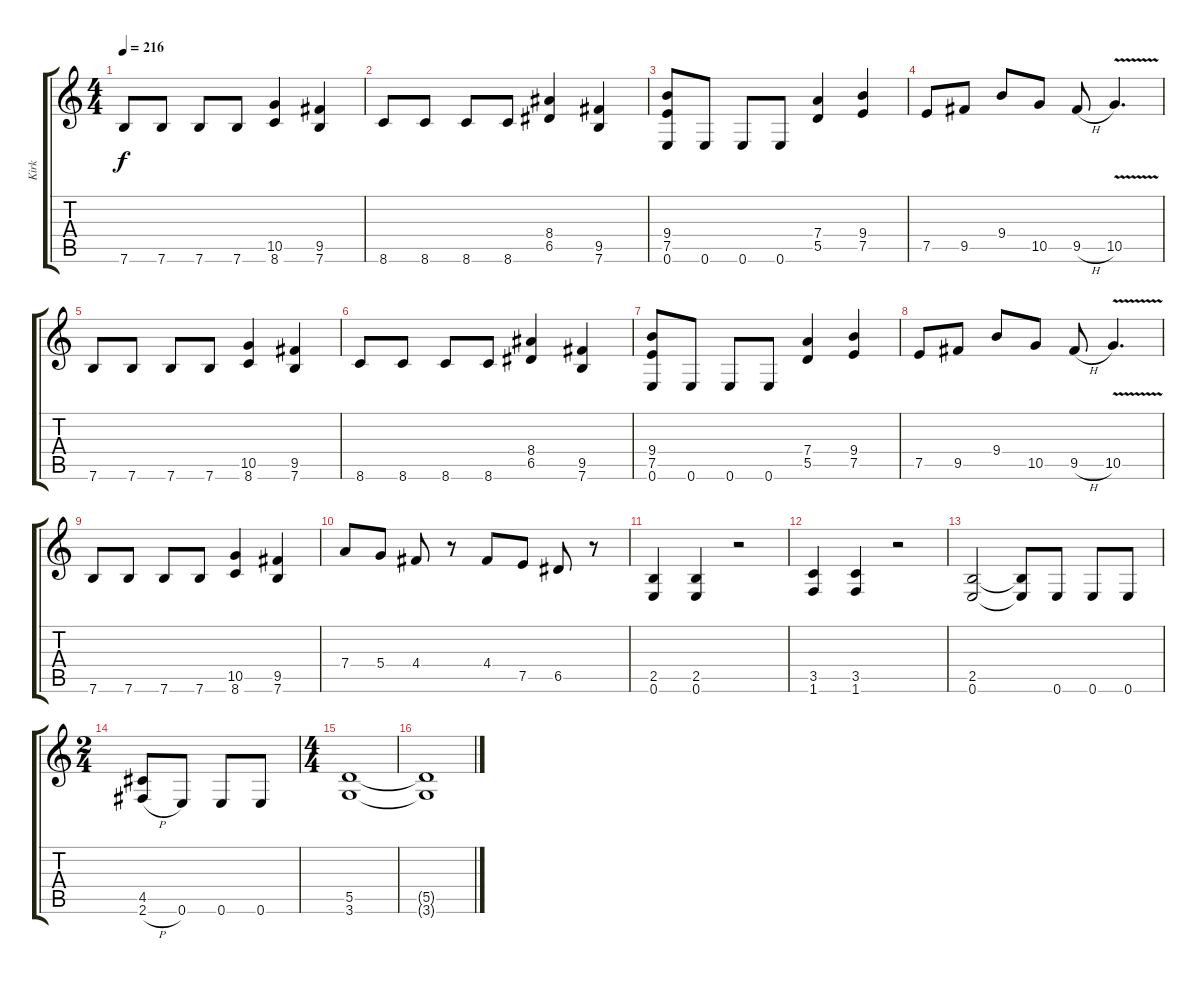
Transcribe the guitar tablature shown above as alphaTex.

\track ("Kirk" "Kirk") {instrument distortionguitar}
\staff {score tabs}
\tuning (E4 B3 G3 D3 A2 E2) {hide}
\ts (4 4)
\tempo 216
\clef g2
\ks c
7.6.8{dy f} 7.6.8 7.6.8 7.6.8 (10.5 8.6).4 (9.5 7.6).4 |
8.6.8 8.6.8 8.6.8 8.6.8 (8.4 6.5).4 (9.5 7.6).4 |
(9.4 7.5 0.6).8 0.6.8 0.6.8 0.6.8 (7.4 5.5).4 (9.4 7.5).4 |
7.5.8 9.5.8 9.4.8 10.5.8 9.5{h}.8 10.5{v}.4{d} |
7.6.8 7.6.8 7.6.8 7.6.8 (10.5 8.6).4 (9.5 7.6).4 |
8.6.8 8.6.8 8.6.8 8.6.8 (8.4 6.5).4 (9.5 7.6).4 |
(9.4 7.5 0.6).8 0.6.8 0.6.8 0.6.8 (7.4 5.5).4 (9.4 7.5).4 |
7.5.8 9.5.8 9.4.8 10.5.8 9.5{h}.8 10.5{v}.4{d} |
7.6.8 7.6.8 7.6.8 7.6.8 (10.5 8.6).4 (9.5 7.6).4 |
7.4.8 5.4.8 4.4.8 r.8 4.4.8 7.5.8 6.5.8 r.8 |
(2.5 0.6).4 (2.5 0.6).4 r.2 |
(3.5 1.6).4 (3.5 1.6).4 r.2 |
(2.5 0.6).2 (2.5{t} 0.6{t}).8 0.6.8 0.6.8 0.6.8 |
\ts (2 4)
(4.5 2.6{h}).8 0.6.8 0.6.8 0.6.8 |
\ts (4 4)
(5.5 3.6).1 |
(5.5{t} 3.6{t}).1
